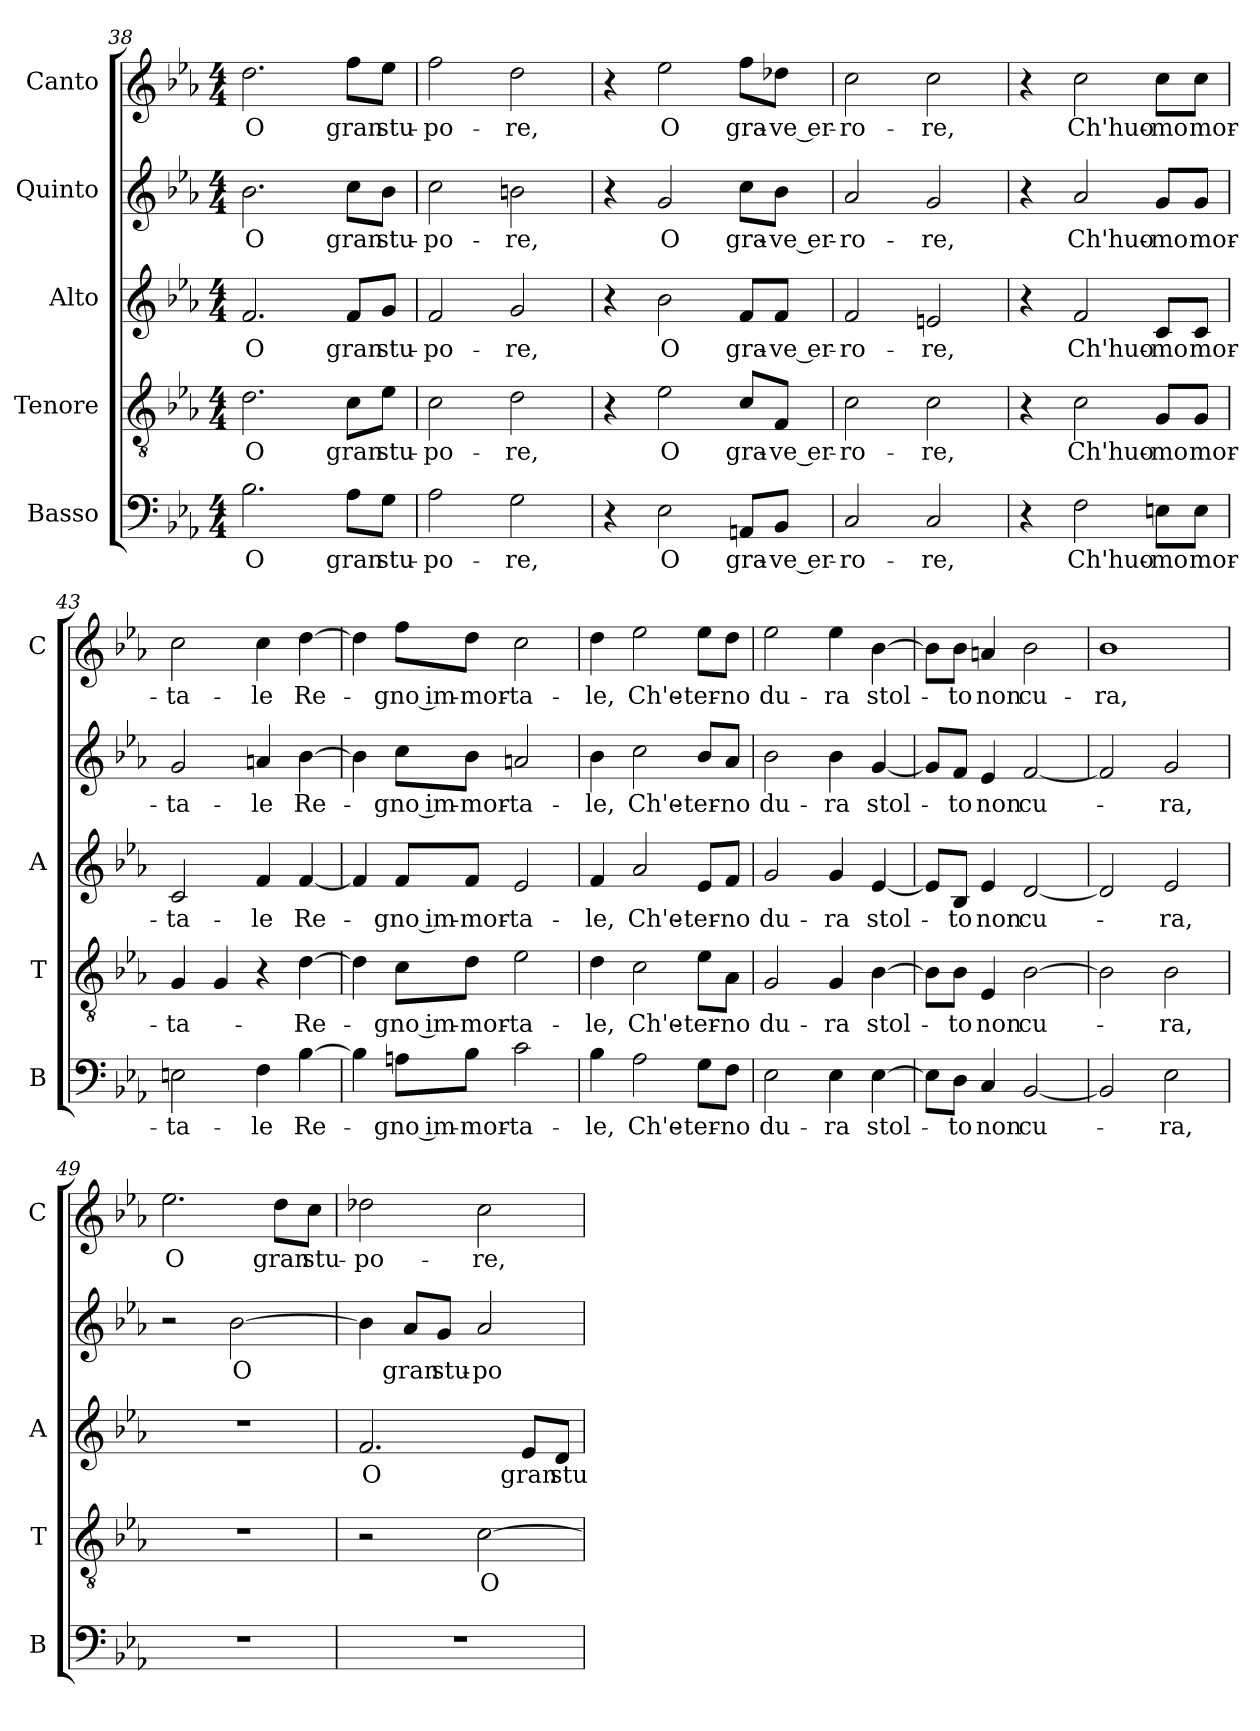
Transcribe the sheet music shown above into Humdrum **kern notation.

**kern	**text	**kern	**text	**kern	**text	**kern	**text	**kern	**text
*part5	*part5	*part4	*part4	*part3	*part3	*part2	*part2	*part1	*part1
*staff5	*staff5	*staff4	*staff4	*staff3	*staff3	*staff2	*staff2	*staff1	*staff1
*I"Basso	*	*I"Tenore	*	*I"Alto	*	*I"Quinto	*	*I"Canto	*
*I'B	*	*I'T	*	*I'A	*	*	*	*I'C	*
*clefF4	*	*clefGv2	*	*clefG2	*	*clefG2	*	*clefG2	*
*k[b-e-a-]	*	*k[b-e-a-]	*	*k[b-e-a-]	*	*k[b-e-a-]	*	*k[b-e-a-]	*
*E-:	*	*E-:	*	*E-:	*	*E-:	*	*E-:	*
*M4/4	*	*M4/4	*	*M4/4	*	*M4/4	*	*M4/4	*
=38	=38	=38	=38	=38	=38	=38	=38	=38	=38
!	!LO:LY:b	!	!LO:LY:b	!	!LO:LY:b	!	!LO:LY:b	!	!LO:LY:b
2.B-\	O	2.d\	O	2.f/	O	2.b-\	O	2.dd\	O
!	!LO:LY:b	!	!LO:LY:b	!	!LO:LY:b	!	!LO:LY:b	!	!LO:LY:b
8A-\L	gran	8c\L	gran	8f/L	gran	8cc\L	gran	8ff\L	gran
!	!LO:LY:b	!	!LO:LY:b	!	!LO:LY:b	!	!LO:LY:b	!	!LO:LY:b
8G\J	stu-	8e-\J	stu-	8g/J	stu-	8b-\J	stu-	8ee-\J	stu-
=39	=39	=39	=39	=39	=39	=39	=39	=39	=39
!	!LO:LY:b	!	!LO:LY:b	!	!LO:LY:b	!	!LO:LY:b	!	!LO:LY:b
2A-\	-po-	2c\	-po-	2f/	-po-	2cc\	-po-	2ff\	-po-
!	!LO:LY:b	!	!LO:LY:b	!	!LO:LY:b	!	!LO:LY:b	!	!LO:LY:b
2G\	-re,	2d\	-re,	2g/	-re,	2bn\	-re,	2dd\	-re,
=40	=40	=40	=40	=40	=40	=40	=40	=40	=40
4r	.	4r	.	4r	.	4r	.	4r	.
!	!LO:LY:b	!	!LO:LY:b	!	!LO:LY:b	!	!LO:LY:b	!	!LO:LY:b
2E-\	O	2e-\	O	2b-\	O	2g/	O	2ee-\	O
!	!LO:LY:b	!	!LO:LY:b	!	!LO:LY:b	!	!LO:LY:b	!	!LO:LY:b
8AAn/L	gra-	8c/L	gra-	8f/L	gra-	8cc\L	gra-	8ff\L	gra-
!	!LO:LY:b	!	!LO:LY:b	!	!LO:LY:b	!	!LO:LY:b	!	!LO:LY:b
8BB-/J	-ve er-	8F/J	-ve er-	8f/J	-ve er-	8b-\J	-ve er-	8dd-X\J	-ve er-
=41	=41	=41	=41	=41	=41	=41	=41	=41	=41
!	!LO:LY:b	!	!LO:LY:b	!	!LO:LY:b	!	!LO:LY:b	!	!LO:LY:b
2C/	-ro-	2c\	-ro-	2f/	-ro-	2a-/	-ro-	2cc\	-ro-
!	!LO:LY:b	!	!LO:LY:b	!	!LO:LY:b	!	!LO:LY:b	!	!LO:LY:b
2C/	-re,	2c\	-re,	2en/	-re,	2g/	-re,	2cc\	-re,
=42	=42	=42	=42	=42	=42	=42	=42	=42	=42
4r	.	4r	.	4r	.	4r	.	4r	.
!	!LO:LY:b	!	!LO:LY:b	!	!LO:LY:b	!	!LO:LY:b	!	!LO:LY:b
2F\	Ch'huo-	2c\	Ch'huo-	2f/	Ch'huo-	2a-/	Ch'huo-	2cc\	Ch'huo-
!	!LO:LY:b	!	!LO:LY:b	!	!LO:LY:b	!	!LO:LY:b	!	!LO:LY:b
8En\L	-mo	8G/L	-mo	8c/L	-mo	8g/L	-mo	8cc\L	-mo
!	!LO:LY:b	!	!LO:LY:b	!	!LO:LY:b	!	!LO:LY:b	!	!LO:LY:b
8E\J	mor-	8G/J	mor-	8c/J	mor-	8g/J	mor-	8cc\J	mor-
!!LO:LB:g=z
=43	=43	=43	=43	=43	=43	=43	=43	=43	=43
!	!LO:LY:b	!	!LO:LY:b	!	!LO:LY:b	!	!LO:LY:b	!	!LO:LY:b
2En\	-ta-	4G/	-ta-	2c/	-ta-	2g/	-ta-	2cc\	-ta-
.	.	4G/	.	.	.	.	.	.	.
!	!LO:LY:b	!	!LO:LY:b	!	!LO:LY:b	!	!LO:LY:b	!	!LO:LY:b
4F\	-le	4r	-le	4f/	-le	4an/	-le	4cc\	-le
!	!LO:LY:b	!	!LO:LY:b	!	!LO:LY:b	!	!LO:LY:b	!	!LO:LY:b
[4B-\	Re-	[4d\	Re-	[4f/	Re-	[4b-\	Re-	[4dd\	Re-
=44	=44	=44	=44	=44	=44	=44	=44	=44	=44
4B-\]	.	4d\]	.	4f/]	.	4b-\]	.	4dd\]	.
!	!LO:LY:b	!	!LO:LY:b	!	!LO:LY:b	!	!LO:LY:b	!	!LO:LY:b
8An\L	-gno im-	8c\L	-gno im-	8f/L	-gno im-	8cc\L	-gno im-	8ff\L	-gno im-
!	!LO:LY:b	!	!LO:LY:b	!	!LO:LY:b	!	!LO:LY:b	!	!LO:LY:b
8B-\J	-mor-	8d\J	-mor-	8f/J	-mor-	8b-\J	-mor-	8dd\J	-mor-
!	!LO:LY:b	!	!LO:LY:b	!	!LO:LY:b	!	!LO:LY:b	!	!LO:LY:b
2c\	-ta-	2e-\	-ta-	2e-/	-ta-	2an/	-ta-	2cc\	-ta-
=45	=45	=45	=45	=45	=45	=45	=45	=45	=45
!	!LO:LY:b	!	!LO:LY:b	!	!LO:LY:b	!	!LO:LY:b	!	!LO:LY:b
4B-\	-le,	4d\	-le,	4f/	-le,	4b-\	-le,	4dd\	-le,
!	!LO:LY:b	!	!LO:LY:b	!	!LO:LY:b	!	!LO:LY:b	!	!LO:LY:b
2A-\	Ch'e-	2c\	Ch'e-	2a-/	Ch'e-	2cc\	Ch'e-	2ee-\	Ch'e-
!	!LO:LY:b	!	!LO:LY:b	!	!LO:LY:b	!	!LO:LY:b	!	!LO:LY:b
8G\L	-ter-	8e-\L	-ter-	8e-/L	-ter-	8b-/L	-ter-	8ee-\L	-ter-
!	!LO:LY:b	!	!LO:LY:b	!	!LO:LY:b	!	!LO:LY:b	!	!LO:LY:b
8F\J	-no	8A-\J	-no	8f/J	-no	8a-/J	-no	8dd\J	-no
=46	=46	=46	=46	=46	=46	=46	=46	=46	=46
!	!LO:LY:b	!	!LO:LY:b	!	!LO:LY:b	!	!LO:LY:b	!	!LO:LY:b
2E-\	du-	2G/	du-	2g/	du-	2b-\	du-	2ee-\	du-
!	!LO:LY:b	!	!LO:LY:b	!	!LO:LY:b	!	!LO:LY:b	!	!LO:LY:b
4E-\	-ra	4G/	-ra	4g/	-ra	4b-\	-ra	4ee-\	-ra
!	!LO:LY:b	!	!LO:LY:b	!	!LO:LY:b	!	!LO:LY:b	!	!LO:LY:b
[4E-\	stol-	[4B-\	stol-	[4e-/	stol-	[4g/	stol-	[4b-\	stol-
=47	=47	=47	=47	=47	=47	=47	=47	=47	=47
8E-\L]	.	8B-\L]	.	8e-/L]	.	8g/L]	.	8b-\L]	.
!	!LO:LY:b	!	!LO:LY:b	!	!LO:LY:b	!	!LO:LY:b	!	!LO:LY:b
8D\J	-to	8B-\J	-to	8B-/J	-to	8f/J	-to	8b-\J	-to
!	!LO:LY:b	!	!LO:LY:b	!	!LO:LY:b	!	!LO:LY:b	!	!LO:LY:b
4C/	non	4E-/	non	4e-/	non	4e-/	non	4an/	non
!	!LO:LY:b	!	!LO:LY:b	!	!LO:LY:b	!	!LO:LY:b	!	!LO:LY:b
[2BB-/	cu-	[2B-\	cu-	[2d/	cu-	[2f/	cu-	2b-\	cu-
=48	=48	=48	=48	=48	=48	=48	=48	=48	=48
!	!	!	!	!	!	!	!	!	!LO:LY:b
2BB-/]	.	2B-\]	.	2d/]	.	2f/]	.	1b-	-ra,
!	!LO:LY:b	!	!LO:LY:b	!	!LO:LY:b	!	!LO:LY:b	!	!
2E-\	-ra,	2B-\	-ra,	2e-/	-ra,	2g/	-ra,	.	.
=49	=49	=49	=49	=49	=49	=49	=49	=49	=49
!	!	!	!	!	!	!	!	!	!LO:LY:b
1r	.	1r	.	1r	.	2r	.	2.ee-\	O
!	!	!	!	!	!	!	!LO:LY:b	!	!
.	.	.	.	.	.	[2b-\	O	.	.
!	!	!	!	!	!	!	!	!	!LO:LY:b
.	.	.	.	.	.	.	.	8dd\L	gran
!	!	!	!	!	!	!	!	!	!LO:LY:b
.	.	.	.	.	.	.	.	8cc\J	stu-
!!LO:PB:g=z
=50	=50	=50	=50	=50	=50	=50	=50	=50	=50
!	!	!	!	!	!LO:LY:b	!	!	!	!LO:LY:b
1r	.	2r	.	2.f/	O	4b-\]	.	2dd-X\	-po-
!	!	!	!	!	!	!	!LO:LY:b	!	!
.	.	.	.	.	.	8a-/L	gran	.	.
!	!	!	!	!	!	!	!LO:LY:b	!	!
.	.	.	.	.	.	8g/J	stu-	.	.
!	!	!	!LO:LY:b	!	!	!	!LO:LY:b	!	!LO:LY:b
.	.	[2c\	O	.	.	2a-/	-po-	2cc\	-re,
!	!	!	!	!	!LO:LY:b	!	!	!	!
.	.	.	.	8e-/L	gran	.	.	.	.
!	!	!	!	!	!LO:LY:b	!	!	!	!
.	.	.	.	8d/J	stu-	.	.	.	.
=	=	=	=	=	=	=	=	=	=
*-	*-	*-	*-	*-	*-	*-	*-	*-	*-
